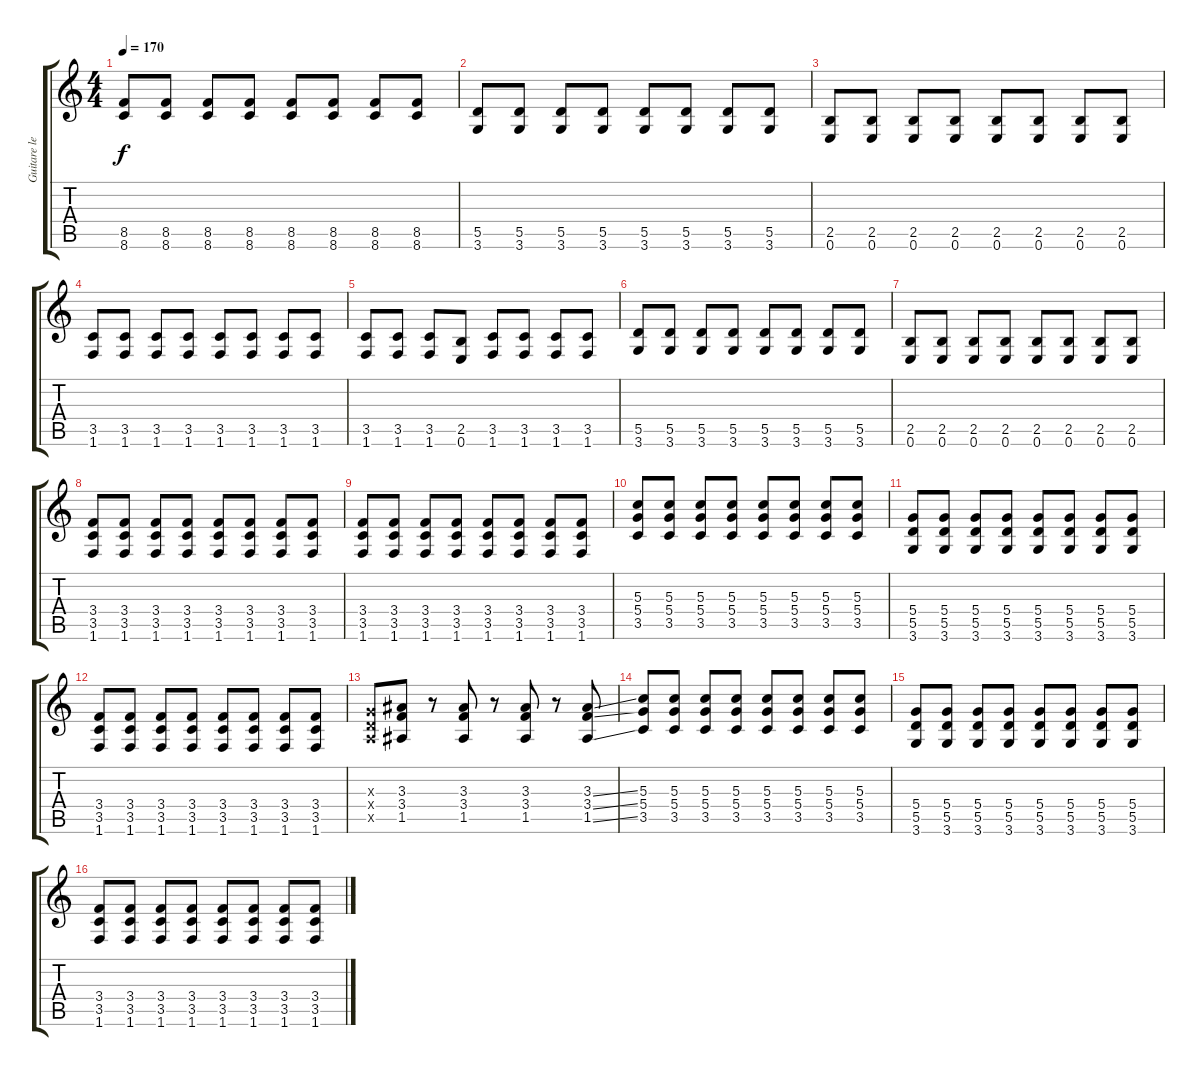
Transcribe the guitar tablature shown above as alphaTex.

\track ("Guitare lead" "Guitare le") {instrument distortionguitar}
\staff {score tabs}
\tuning (E4 B3 G3 D3 A2 E2) {hide}
\ts (4 4)
\tempo 170
\clef g2
\ks c
(8.5 8.6).8{dy f} (8.5 8.6).8 (8.5 8.6).8 (8.5 8.6).8 (8.5 8.6).8 (8.5 8.6).8 (8.5 8.6).8 (8.5 8.6).8 |
(5.5 3.6).8 (5.5 3.6).8 (5.5 3.6).8 (5.5 3.6).8 (5.5 3.6).8 (5.5 3.6).8 (5.5 3.6).8 (5.5 3.6).8 |
(2.5 0.6).8 (2.5 0.6).8 (2.5 0.6).8 (2.5 0.6).8 (2.5 0.6).8 (2.5 0.6).8 (2.5 0.6).8 (2.5 0.6).8 |
(3.5 1.6).8 (3.5 1.6).8 (3.5 1.6).8 (3.5 1.6).8 (3.5 1.6).8 (3.5 1.6).8 (3.5 1.6).8 (3.5 1.6).8 |
(3.5 1.6).8 (3.5 1.6).8 (3.5 1.6).8 (2.5 0.6).8 (3.5 1.6).8 (3.5 1.6).8 (3.5 1.6).8 (3.5 1.6).8 |
(5.5 3.6).8 (5.5 3.6).8 (5.5 3.6).8 (5.5 3.6).8 (5.5 3.6).8 (5.5 3.6).8 (5.5 3.6).8 (5.5 3.6).8 |
(2.5 0.6).8 (2.5 0.6).8 (2.5 0.6).8 (2.5 0.6).8 (2.5 0.6).8 (2.5 0.6).8 (2.5 0.6).8 (2.5 0.6).8 |
(3.4 3.5 1.6).8 (3.4 3.5 1.6).8 (3.4 3.5 1.6).8 (3.4 3.5 1.6).8 (3.4 3.5 1.6).8 (3.4 3.5 1.6).8 (3.4 3.5 1.6).8 (3.4 3.5 1.6).8 |
(3.4 3.5 1.6).8 (3.4 3.5 1.6).8 (3.4 3.5 1.6).8 (3.4 3.5 1.6).8 (3.4 3.5 1.6).8 (3.4 3.5 1.6).8 (3.4 3.5 1.6).8 (3.4 3.5 1.6).8 |
(5.3 5.4 3.5).8 (5.3 5.4 3.5).8 (5.3 5.4 3.5).8 (5.3 5.4 3.5).8 (5.3 5.4 3.5).8 (5.3 5.4 3.5).8 (5.3 5.4 3.5).8 (5.3 5.4 3.5).8 |
(5.4 5.5 3.6).8 (5.4 5.5 3.6).8 (5.4 5.5 3.6).8 (5.4 5.5 3.6).8 (5.4 5.5 3.6).8 (5.4 5.5 3.6).8 (5.4 5.5 3.6).8 (5.4 5.5 3.6).8 |
(3.4 3.5 1.6).8 (3.4 3.5 1.6).8 (3.4 3.5 1.6).8 (3.4 3.5 1.6).8 (3.4 3.5 1.6).8 (3.4 3.5 1.6).8 (3.4 3.5 1.6).8 (3.4 3.5 1.6).8 |
(0.3{x} 0.4{x} 0.5{x}).8 (3.3 3.4 1.5).8 r.8 (3.3 3.4 1.5).8 r.8 (3.3 3.4 1.5).8 r.8 (3.3{ss} 3.4{ss} 1.5{ss}).8 |
(5.3 5.4 3.5).8 (5.3 5.4 3.5).8 (5.3 5.4 3.5).8 (5.3 5.4 3.5).8 (5.3 5.4 3.5).8 (5.3 5.4 3.5).8 (5.3 5.4 3.5).8 (5.3 5.4 3.5).8 |
(5.4 5.5 3.6).8 (5.4 5.5 3.6).8 (5.4 5.5 3.6).8 (5.4 5.5 3.6).8 (5.4 5.5 3.6).8 (5.4 5.5 3.6).8 (5.4 5.5 3.6).8 (5.4 5.5 3.6).8 |
(3.4 3.5 1.6).8 (3.4 3.5 1.6).8 (3.4 3.5 1.6).8 (3.4 3.5 1.6).8 (3.4 3.5 1.6).8 (3.4 3.5 1.6).8 (3.4 3.5 1.6).8 (3.4 3.5 1.6).8
